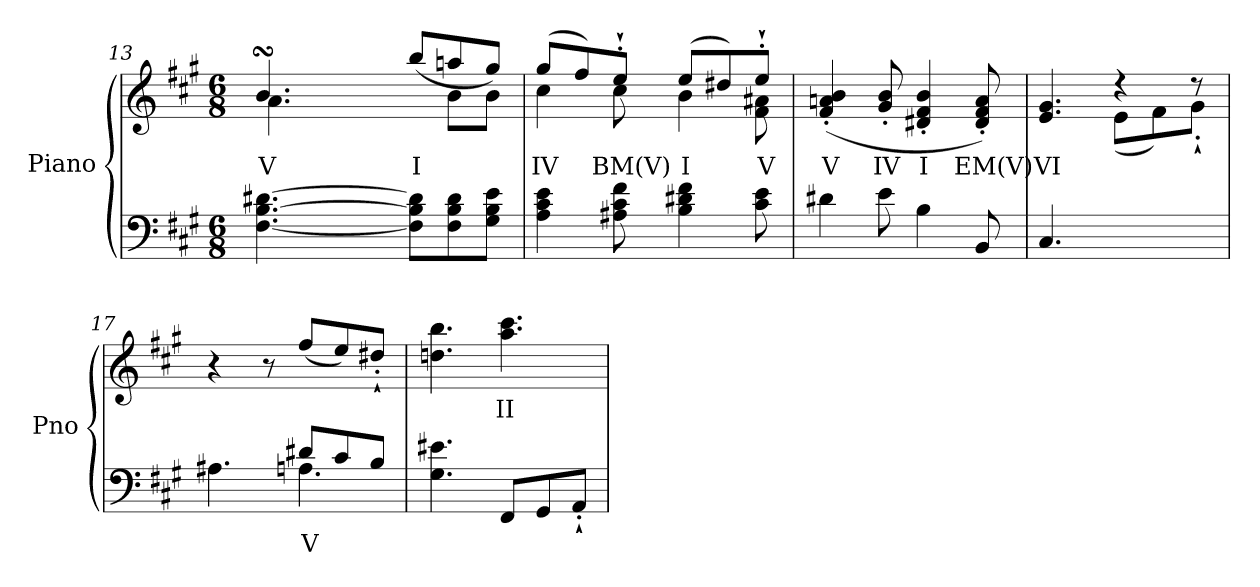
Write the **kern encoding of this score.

**kern	**text	**kern	**text
*part1	*part1	*part1	*part1
*staff2	*staff2	*staff1	*staff1
*I"Piano	*	*	*
*I'Pno	*	*	*
*clefF4	*	*clefG2	*
*k[f#c#g#]	*	*k[f#c#g#]	*
*M6/8	*	*M6/8	*
=13	=13	=13	=13
*	*	*^	*
!	!	!	!	!LO:LY:b
*	*	*	*^	*
[4.F#\ [4.B\ [4.d#X\	.	4.bsSSS/	4.a\	4ryy	V
.	.	.	.	32cc#yy	.
.	.	.	.	32byy	.
.	.	.	.	32a#Xyy	.
.	.	.	.	32byy	.
!	!	!	!	!	!LO:LY:b
8F#\] 8B\] 8d#\]L	.	(>8bb/L	8ryy	4.ryy	I
8F#\ 8B\ 8d#\	.	8aan/	8b\L	.	.
8G#\ 8B\ 8e\J	.	8gg#/J)	8b\J	.	.
*	*	*	*v	*v	*
=14	=14	=14	=14	=14
!	!	!	!	!LO:LY:b
4A\ 4c#\ 4e\	.	(>8gg#/L	4cc#\	IV
.	.	8ff#/)	.	.
!	!	!	!	!LO:LY:b
8A#X\ 8c#\ 8f#\	.	8ee'`/J	8cc#\	BM(V)
!	!	!	!	!LO:LY:b
4B\ 4d#X\ 4f#\	.	(>8ee/L	4b\	I
.	.	8dd#X/)	.	.
!	!	!	!	!LO:LY:b
8c#\ 8e\	.	8ee'`/J	8f#\ 8a#X\	V
!!LO:LB:g=z
=15	=15	=15	=15	=15
!	!	!	!	!LO:LY:b
*	*	*v	*v	*
4d#X\	.	(<4f#/' 4an/' 4b/'	V
!	!	!	!LO:LY:b
8e\	.	8g#/' 8b/'	IV
!	!	!	!LO:LY:b
4B\	.	4d#X/' 4f#/' 4b/'	I
!	!	!	!LO:LY:b
8BB/	.	8d#/' 8f#/' 8a/')	EM(V)
!!LO:PB:g=z
=16	=16	=16	=16
!	!	!	!LO:LY:b
*	*	*^	*
4.C#/	.	4.e/ 4.g#/	4.ryy	VI
4.ryy	.	4r	(>8e\L	.
.	.	.	8f#\)	.
.	.	8r	8g#'`\J	.
*	*	*v	*v	*
!!LO:LB:g=z
=17	=17	=17	=17
*^	*	*	*
4.A#X\	4.ryy	.	4r	.
.	.	.	8r	.
!	!	!LO:LY:b	!	!
8d#X/L	4.An\	V	(<8ff#/L	.
8c#/	.	.	8ee/)	.
8B/J	.	.	8dd#X'`/J	.
*v	*v	*	*	*
=18	=18	=18	=18
4.G#\ 4.e#X\	.	4.ddn\ 4.bb\	.
!	!	!	!LO:LY:b
8FF#/L	.	4.aa\ 4.ccc#\	II
8GG#/	.	.	.
8AA'`/J	.	.	.
=	=	=	=
*-	*-	*-	*-
